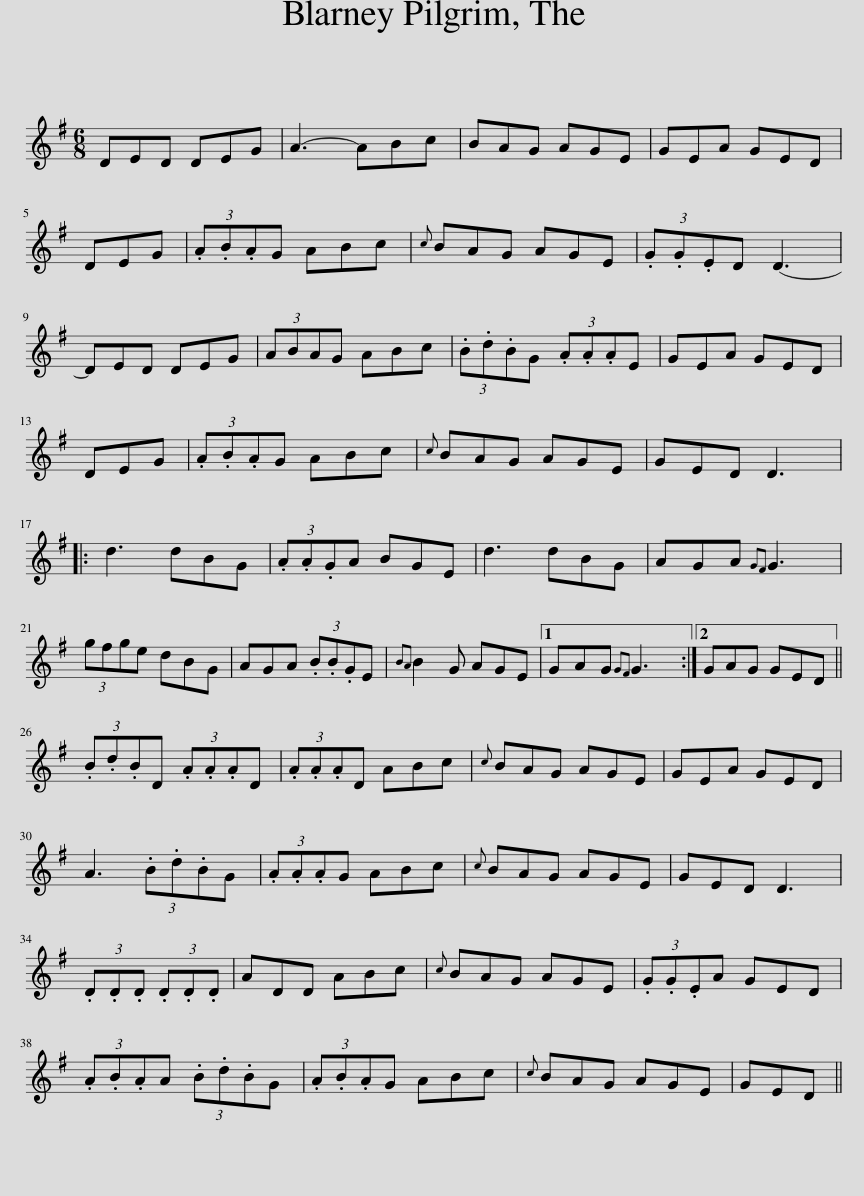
X:1
L:1/8
M:6/8
I:linebreak $
K:G
V:1 treble
V:1
 DED DEG | A3- ABc | BAG AGE | GEA GED |$ DEG | %5
 (3.A.B.AG ABc |{c} BAG AGE | (3.G.G.ED D3- |$ DED DEG | (3ABAG ABc | %10
 (3.B.d.BG (3.A.A.AE | GEA GED |$ DEG | (3.A.B.AG ABc |{c} BAG AGE | %15
 GED D3 |:$ d3 dBG | (3.A.A.GA BGE | d3 dBG | AGA{GF} G3 |$ %20
 (3gfge dBG | AGA (3.B.B.GE |{BA} B2 G AGE |1 GAG{GF} G3 :|2 GAG GED ||$ %25
 (3.B.d.BD (3.A.A.AD | (3.A.A.AD ABc |{c} BAG AGE | GEA GED |$ A3 (3.B.d.BG | %30
 (3.A.A.AG ABc |{c} BAG AGE | GED D3 |$ (3.D.D.D (3.D.D.D | ADD ABc | %35
{c} BAG AGE | (3.G.G.EA GED |$ (3.A.B.AA (3.B.d.BG | (3.A.B.AG ABc |{c} BAG AGE | %40
 GED || %41
